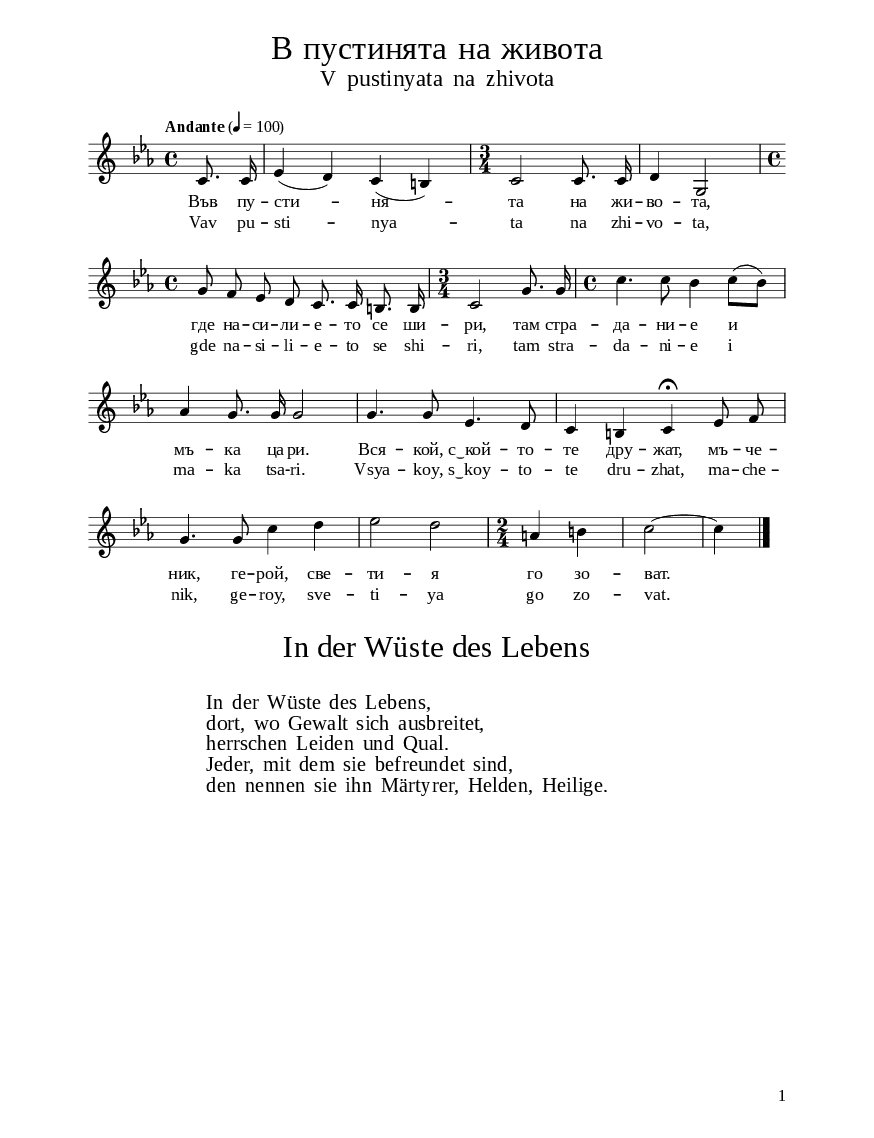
\version "2.20.0"

\paper {
  #(set-paper-size "a5")
}

\bookpart {
\paper {
  print-all-headers = ##t
  print-page-number = ##t
  print-first-page-number = ##t

  % put page numbers on the bottom
  oddHeaderMarkup = \markup ""
  evenHeaderMarkup = \markup ""
  oddFooterMarkup = \markup
    \fill-line {
      ""
      \on-the-fly #print-page-number-check-first \fromproperty #'page:page-number-string
    }
  evenFooterMarkup = \markup
    \fill-line {
      \on-the-fly #print-page-number-check-first \fromproperty #'page:page-number-string
      ""
    }

  left-margin = 1.5\cm
  right-margin = 1.5\cm
  top-margin = 1.6\cm
  bottom-margin = 1.2\cm
  ragged-bottom = ##t % do not spread the staves to fill the whole vertical space

  % change lyrics and titles font (affects notes also)
  fonts =
    #(make-pango-font-tree
     "Times New Roman"
     "DejaVu Sans"
     "DejaVu Sans Mono"
     (/ (* staff-height pt) 3.6))

  % change distance between staves
  system-system-spacing =
    #'((basic-distance . 12)
       (minimum-distance . 6)
       (padding . 1)
       (stretchability . 12))
}

\header {
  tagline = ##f
}

\score{
  \layout {
    indent = 0.0\cm % remove first line indentation
    ragged-last = ##t % do not spread last line to fill the whole space
    \context {
      \Score
      \omit BarNumber %remove bar numbers
    } % context

    \context { % change staff size
      \Staff
      fontSize = #+0 % affects notes size only
      \override StaffSymbol #'staff-space = #(magstep -3)
      \override StaffSymbol #'thickness = #0.5
      \override BarLine #'hair-thickness = #1
      %\override StaffSymbol #'ledger-line-thickness = #'(0 . 0)
    }

    \context { % adjust space between staff and lyrics and between the two lyric lines
      \Lyrics
      \override VerticalAxisGroup.nonstaff-relatedstaff-spacing = #'((basic-distance . 4.5))
      \override VerticalAxisGroup.nonstaff-nonstaff-spacing = #'((minimum-distance . 2))
    }
  } % layout

  \new Voice \relative c' {

   \clef treble
    \key c \minor
    \time 4/4
    \tempo \markup { % make tempo note smaller
      \concat { "Andante" \normal-text { " (" }
          \teeny \general-align #Y #DOWN \note #"4" #0.8
          \normal-text { " = 100)" }
      }
    }
    \autoBeamOff

    \partial 4

  c8.  c16 | % 2
   es4 (  d4 )  c4 (  b4 ) | % 3
  \time 3/4  | % 3
   c2  c8.  c16 | % 4
   d4  g,2 \break | % 5
  \time 4/4  | % 5
   g'8  f8  es8  d8  c8.
   c16  b8.  b16 | % 6
  \time 3/4  | % 6
   c2  g'8.  g16 | % 7
  \time 4/4  | % 7
   c4.  c8  bes4  c8 ( [
   bes8 ) ] \break | % 8
   as4  g8.  g16  g2 | % 9
   g4.  g8  es4.  d8 |
   c4  b4  c4 ^\fermata  es8
   f8 \break | % 11
   g4.  g8  c4  d4 | % 12
   es2  d2 | % 13
  \time 2/4  | % 13
   a4  b4 | % 14
   c2 ~ | % 15
   c4 \bar "|."
  }

  \addlyrics {  Във пу -- сти -- ня -- та на
  жи -- во -- та, где на -- си -- ли --
  е -- то се ши -- ри, там стра --
  да -- ни -- е и мъ -- ка ца --
  ри. Вся -- кой, с‿кой -- то -- те
  дру -- жат, мъ -- че -- ник, ге --
  рой, све -- ти -- я го зо -- ват.}
  \addlyrics {   Vav pu -- sti -- nya -- ta na
  zhi -- vo -- ta, gde na -- si -- li --
  e -- to se shi -- ri, tam stra --
  da -- ni -- e i ma -- ka tsa --
  ri. Vsya -- koy, s‿koy -- to -- te
  dru -- zhat, ma -- che -- nik, ge --
  roy, sve -- ti -- ya go zo -- vat.}

  \header {
    title = \markup \column \normal-text \fontsize #2.5 {
              \center-align
              \line { В пустинята на живота }
              \vspace #-0.6
              \center-align
              \line \fontsize #-3 { V pustinyata na zhivota }
              \vspace #-0.8
              \center-align
              \line \fontsize #-3 { " " }
            }
  }

  \midi{}

} % score


% include foreign translation(s) of the song
\version "2.20.0"

\markup \fill-line { \fontsize #6 "In der Wüste des Lebens" }
\markup \null
\markup \null
\markup \fontsize #+2.5 {
    \hspace #10
    \override #'(baseline-skip . 2)

        \column {
     \line { " " }
      \line { " "  In der Wüste des Lebens,}

 \line { " " dort, wo Gewalt sich ausbreitet,}

 \line { " " herrschen Leiden und Qual.}

 \line { " " Jeder, mit dem sie befreundet sind,}

 \line { " " den nennen sie ihn Märtyrer, Helden, Heilige.}

    }


}


} % bookpart
